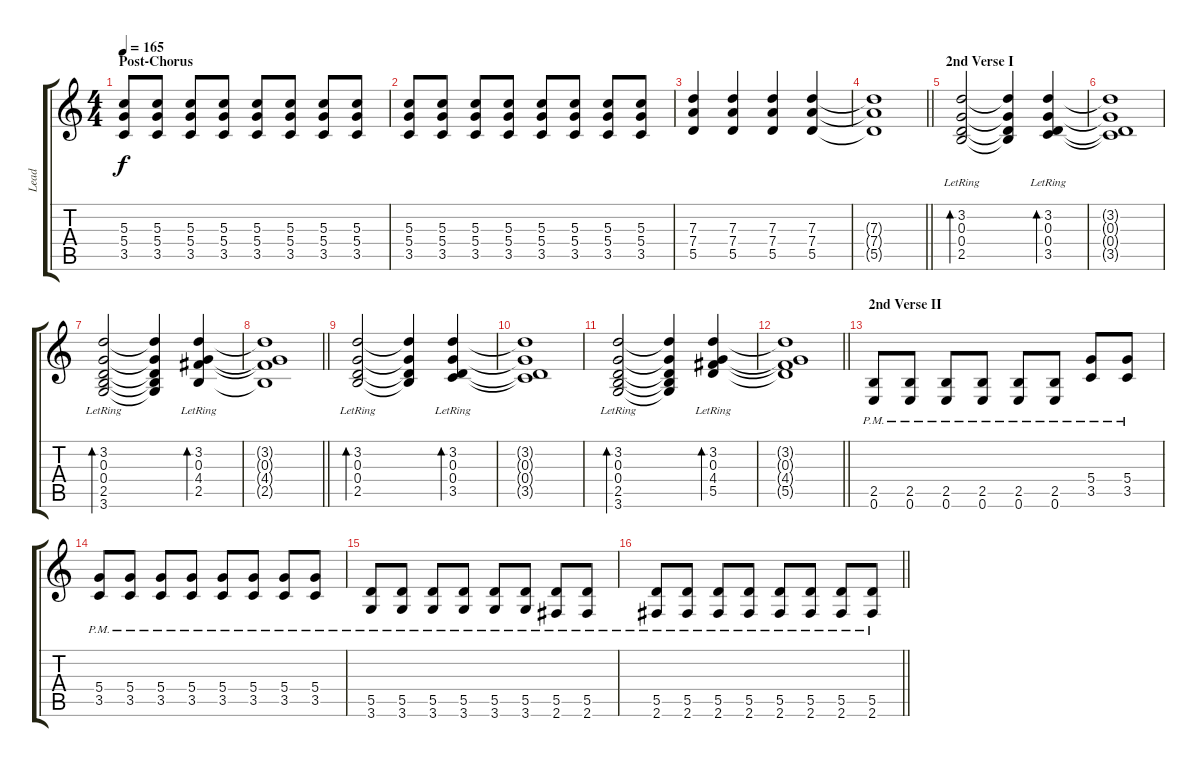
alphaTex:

\track ("Lead" "Lead") {instrument overdrivenguitar}
\staff {score tabs}
\tuning (E4 B3 G3 D3 A2 E2) {hide}
\ts (4 4)
\section ("" "Post-Chorus")
\tempo 165
\clef g2
\ks c
(5.3 5.4 3.5).8{dy f} (5.3 5.4 3.5).8 (5.3 5.4 3.5).8 (5.3 5.4 3.5).8 (5.3 5.4 3.5).8 (5.3 5.4 3.5).8 (5.3 5.4 3.5).8 (5.3 5.4 3.5).8 |
(5.3 5.4 3.5).8 (5.3 5.4 3.5).8 (5.3 5.4 3.5).8 (5.3 5.4 3.5).8 (5.3 5.4 3.5).8 (5.3 5.4 3.5).8 (5.3 5.4 3.5).8 (5.3 5.4 3.5).8 |
(7.3 7.4 5.5).4 (7.3 7.4 5.5).4 (7.3 7.4 5.5).4 (7.3 7.4 5.5).4 |
\barLineRight lightlight
(7.3{t} 7.4{t} 5.5{t}).1 |
\section ("" "2nd Verse I")
(3.2{lr} 0.3{lr} 0.4{lr} 2.5{lr}).2{bd 240 volume 8 instrument electricguitarclean} (3.2{t} 0.3{t} 0.4{t} 2.5{t}).4 (3.2{lr} 0.3{lr} 0.4{lr} 3.5{lr}).4{bd 240} |
(3.2{t} 0.3{t} 0.4{t} 3.5{t}).1 |
(3.2{lr} 0.3{lr} 0.4{lr} 2.5{lr} 3.6).2{bd 240} (3.2{t} 0.3{t} 0.4{t} 2.5{t} 3.6{t}).4 (3.2{lr} 0.3{lr} 4.4{lr} 2.5{lr}).4{bd 240} |
\barLineRight lightlight
(3.2{t} 0.3{t} 4.4{t} 2.5{t}).1 |
(3.2{lr} 0.3{lr} 0.4{lr} 2.5{lr}).2{bd 240} (3.2{t} 0.3{t} 0.4{t} 2.5{t}).4 (3.2{lr} 0.3{lr} 0.4{lr} 3.5{lr}).4{bd 240} |
(3.2{t} 0.3{t} 0.4{t} 3.5{t}).1 |
(3.2{lr} 0.3{lr} 0.4{lr} 2.5{lr} 3.6).2{bd 240} (3.2{t} 0.3{t} 0.4{t} 2.5{t} 3.6{t}).4 (3.2{lr} 0.3{lr} 4.4{lr} 5.5{lr}).4{bd 240} |
\barLineRight lightlight
(3.2{t} 0.3{t} 4.4{t} 5.5{t}).1 |
\section ("" "2nd Verse II")
(2.5{pm} 0.6).8{instrument overdrivenguitar} (2.5{pm} 0.6).8 (2.5{pm} 0.6).8 (2.5{pm} 0.6).8 (2.5{pm} 0.6).8 (2.5{pm} 0.6).8 (5.4{pm} 3.5).8 (5.4{pm} 3.5).8 |
(5.4{pm} 3.5).8 (5.4{pm} 3.5).8 (5.4{pm} 3.5).8 (5.4{pm} 3.5).8 (5.4{pm} 3.5).8 (5.4{pm} 3.5).8 (5.4{pm} 3.5).8 (5.4{pm} 3.5).8 |
(5.5{pm} 3.6).8 (5.5{pm} 3.6).8 (5.5{pm} 3.6).8 (5.5{pm} 3.6).8 (5.5{pm} 3.6).8 (5.5{pm} 3.6).8 (5.5{pm} 2.6).8 (5.5{pm} 2.6).8 |
\barLineRight lightlight
(5.5{pm} 2.6).8 (5.5{pm} 2.6).8 (5.5{pm} 2.6).8 (5.5{pm} 2.6).8 (5.5{pm} 2.6).8 (5.5{pm} 2.6).8 (5.5{pm} 2.6).8 (5.5{pm} 2.6).8
